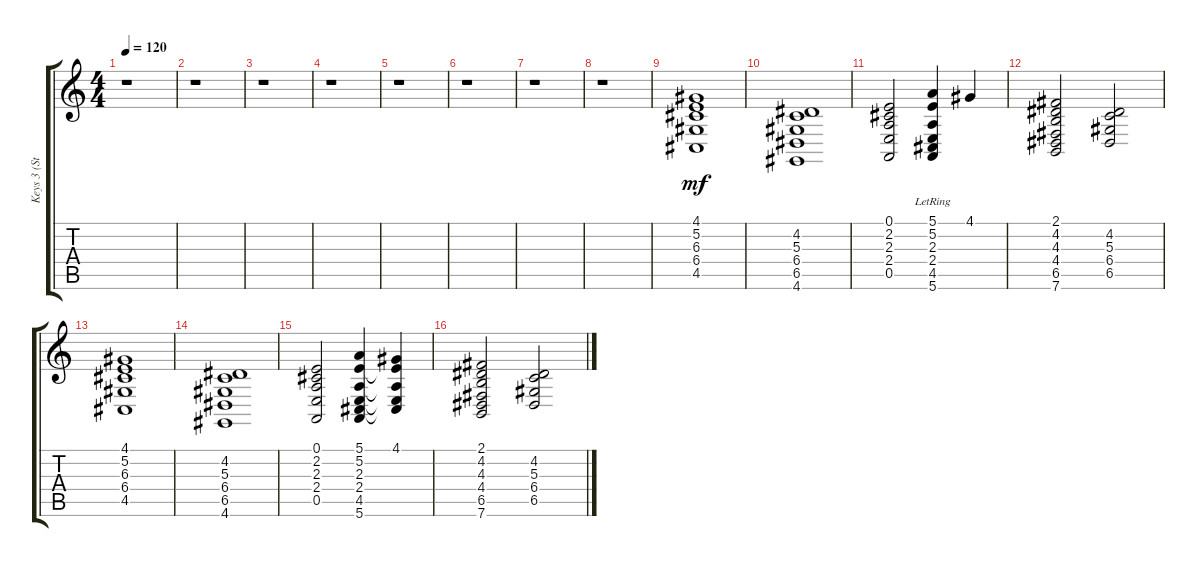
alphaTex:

\track ("Keys 3 (Str. Ens.) " "Keys 3 (St") {instrument synthstrings1}
\staff {score tabs}
\tuning (E4 B3 G3 D3 A2 E2) {hide}
\ts (4 4)
\tempo 120
\clef g2
\ks c
r.1{dy ff} |
r.1 |
r.1 |
r.1 |
r.1 |
r.1 |
r.1 |
r.1 |
(4.1 5.2 6.3 6.4 4.5).1{dy mf} |
(4.2 5.3 6.4 6.5 4.6).1 |
(0.1 2.2 2.3 2.4 0.5).2 (5.1{lr} 5.2{lr} 2.3{lr} 2.4{lr} 4.5{lr} 5.6{lr}).4 4.1.4 |
(2.1 4.2 4.3 4.4 6.5 7.6).2 (4.2 5.3 6.4 6.5).2 |
(4.1 5.2 6.3 6.4 4.5).1 |
(4.2 5.3 6.4 6.5 4.6).1 |
(0.1 2.2 2.3 2.4 0.5).2 (5.1 5.2 2.3 2.4 4.5 5.6).4 (4.1 5.2{t} 2.3{t} 2.4{t} 4.5{t}).4 |
(2.1 4.2 4.3 4.4 6.5 7.6).2 (4.2 5.3 6.4 6.5).2
